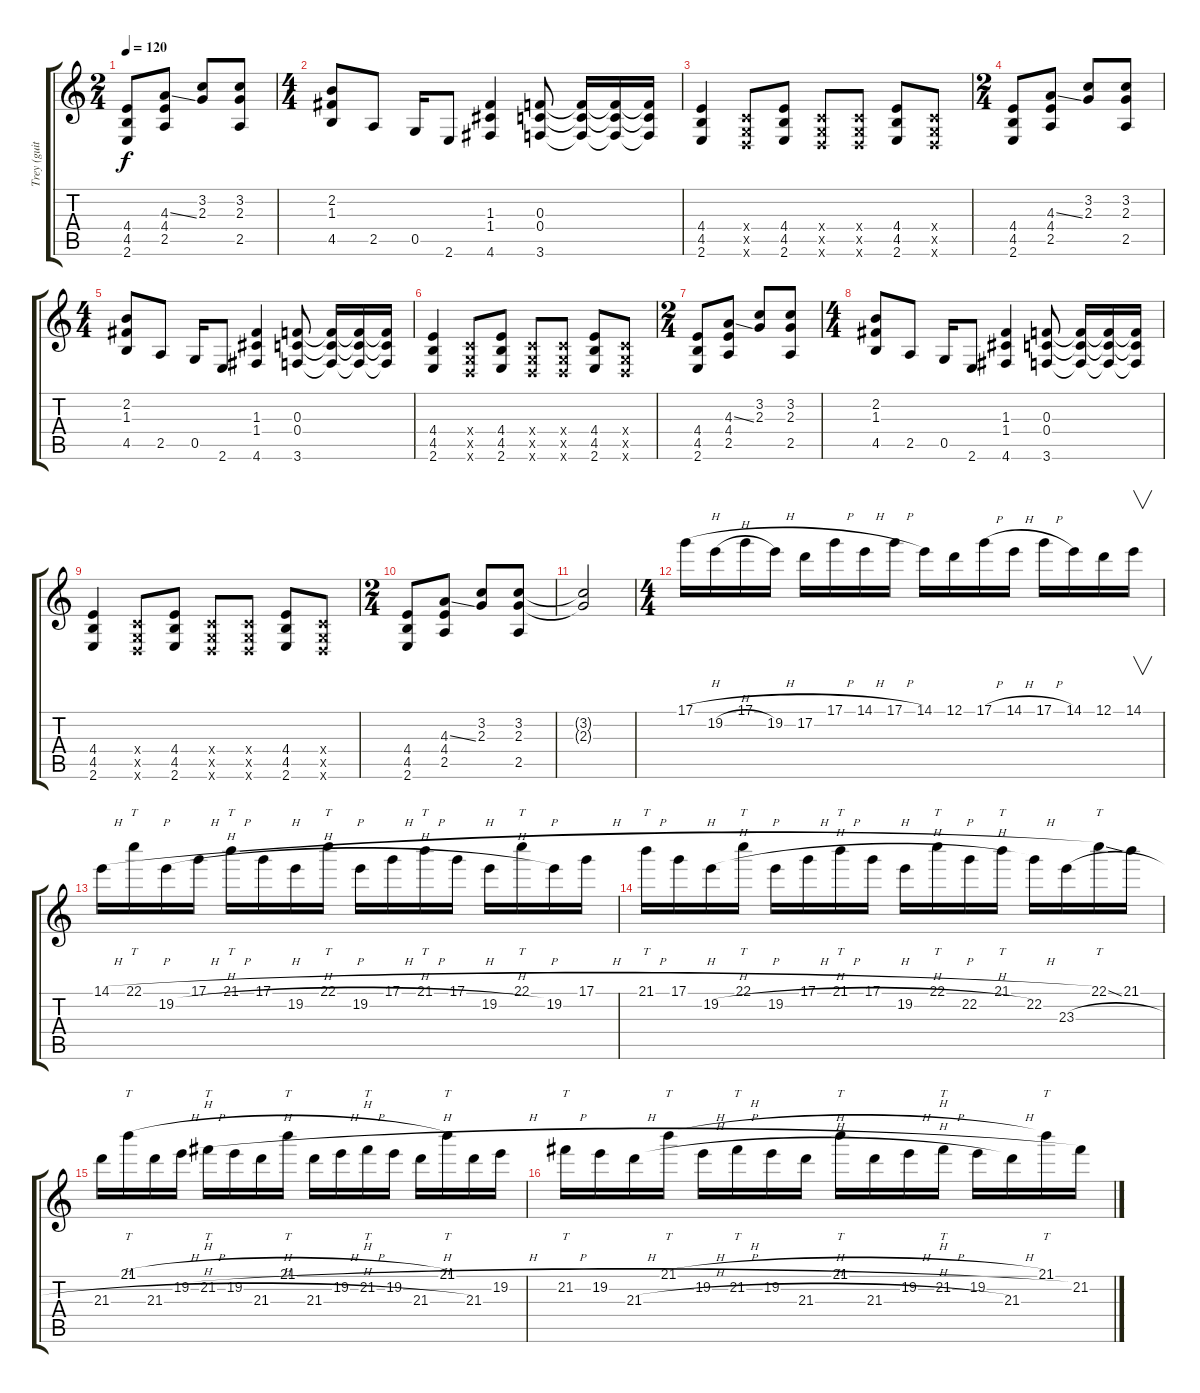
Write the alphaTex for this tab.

\track ("Trey (guitar) " "Trey (guit") {instrument distortionguitar}
\staff {score tabs}
\tuning (D4 A3 F3 C3 G2 D2) {hide}
\ts (2 4)
\tempo 120
\clef g2
\ks c
(4.4 4.5 2.6).8{dy f} (4.3{ss} 4.4 2.5).8 (3.2 2.3).8 (3.2 2.3 2.5).8 |
\ts (4 4)
(2.2 1.3 4.5).8 2.5.8 0.5.16 2.6.8 (1.3 1.4 4.6).4 (0.3 0.4 3.6).8 (0.3{t} 0.4{t} 3.6{t}).16 (0.3{t} 0.4{t} 3.6{t}).16 (0.3{t} 0.4{t} 3.6{t}).16 |
(4.4 4.5 2.6).4 (0.4{x} 0.5{x} 0.6{x}).8 (4.4 4.5 2.6).8 (0.4{x} 0.5{x} 0.6{x}).8 (0.4{x} 0.5{x} 0.6{x}).8 (4.4 4.5 2.6).8 (0.4{x} 0.5{x} 0.6{x}).8 |
\ts (2 4)
(4.4 4.5 2.6).8 (4.3{ss} 4.4 2.5).8 (3.2 2.3).8 (3.2 2.3 2.5).8 |
\ts (4 4)
(2.2 1.3 4.5).8 2.5.8 0.5.16 2.6.8 (1.3 1.4 4.6).4 (0.3 0.4 3.6).8 (0.3{t} 0.4{t} 3.6{t}).16 (0.3{t} 0.4{t} 3.6{t}).16 (0.3{t} 0.4{t} 3.6{t}).16 |
(4.4 4.5 2.6).4 (0.4{x} 0.5{x} 0.6{x}).8 (4.4 4.5 2.6).8 (0.4{x} 0.5{x} 0.6{x}).8 (0.4{x} 0.5{x} 0.6{x}).8 (4.4 4.5 2.6).8 (0.4{x} 0.5{x} 0.6{x}).8 |
\ts (2 4)
(4.4 4.5 2.6).8 (4.3{ss} 4.4 2.5).8 (3.2 2.3).8 (3.2 2.3 2.5).8 |
\ts (4 4)
(2.2 1.3 4.5).8 2.5.8 0.5.16 2.6.8 (1.3 1.4 4.6).4 (0.3 0.4 3.6).8 (0.3{t} 0.4{t} 3.6{t}).16 (0.3{t} 0.4{t} 3.6{t}).16 (0.3{t} 0.4{t} 3.6{t}).16 |
(4.4 4.5 2.6).4 (0.4{x} 0.5{x} 0.6{x}).8 (4.4 4.5 2.6).8 (0.4{x} 0.5{x} 0.6{x}).8 (0.4{x} 0.5{x} 0.6{x}).8 (4.4 4.5 2.6).8 (0.4{x} 0.5{x} 0.6{x}).8 |
\ts (2 4)
(4.4 4.5 2.6).8 (4.3{ss} 4.4 2.5).8 (3.2 2.3).8 (3.2 2.3 2.5).8 |
(3.2{t} 2.3{t}).2 |
\ts (4 4)
17.1{h}.16 19.2{h}.16 17.1{h}.16 19.2.16 17.2.16 17.1{h}.16 14.1{h}.16 17.1{h}.16 14.1.16 12.1.16 17.1{h}.16 14.1{h}.16 17.1{h}.16 14.1.16 12.1.16 14.1.16{v} |
14.1{h}.16 22.1{h}.16{tt} 19.2{h}.16 17.1{h}.16 21.1{h}.16{tt} 17.1{h}.16 19.2{h}.16 22.1{h}.16{tt} 19.2{h}.16 17.1{h}.16 21.1{h}.16{tt} 17.1{h}.16 19.2{h}.16 22.1{h}.16{tt} 19.2.16 17.1{h}.16 |
21.1{h}.16{tt} 17.1{h}.16 19.2{h}.16 22.1{h}.16{tt} 19.2{h}.16 17.1{h}.16 21.1{h}.16{tt} 17.1{h}.16 19.2{h}.16 22.1{h}.16{tt} 22.2{h}.16 21.1{h}.16{tt} 22.2.16 23.3{h}.16 22.1{ss}.16{tt} 21.1.16 |
21.3{h}.16 21.1{h}.16{tt} 21.3{h}.16 19.2{h}.16 21.2{h}.16{tt} 19.2{h}.16 21.3{h}.16 21.1{h}.16{tt} 21.3{h}.16 19.2{h}.16 21.2{h}.16{tt} 19.2{h}.16 21.3{h}.16 21.1.16{tt} 21.3.16 19.2{h}.16 |
21.2{h}.16{tt} 19.2{h}.16 21.3{h}.16 21.1{h}.16{tt} 19.2{h}.16 21.2{h}.16{tt} 19.2{h}.16 21.3{h}.16 21.1{h}.16{tt} 21.3{h}.16 19.2{h}.16 21.2{h}.16{tt} 19.2{h}.16 21.3{h}.16 21.1.16{tt} 21.2.16
